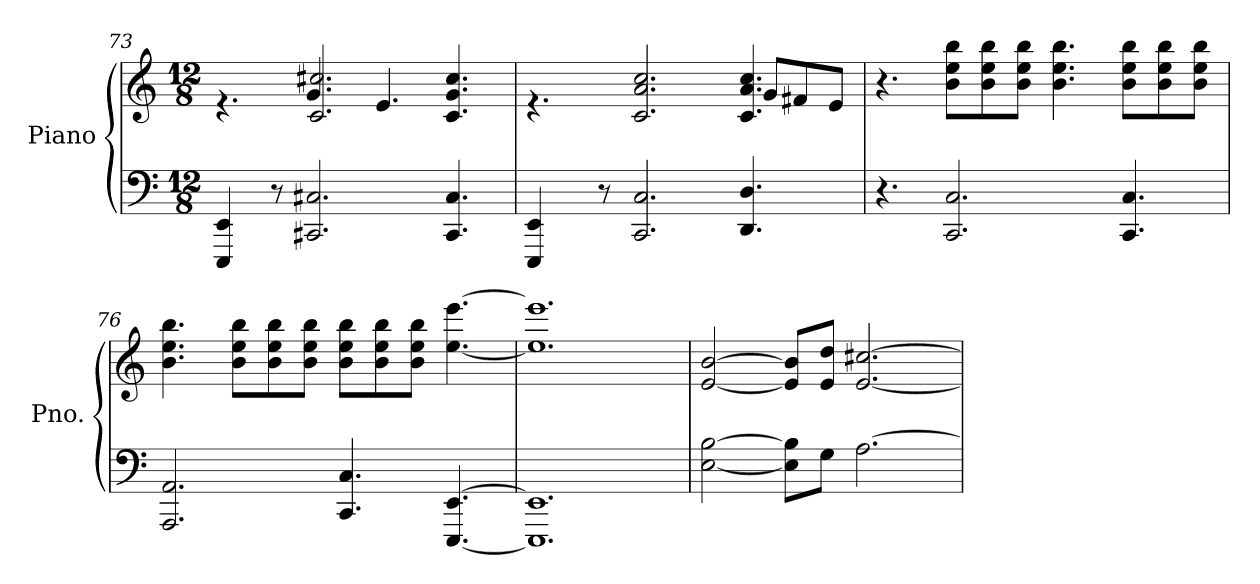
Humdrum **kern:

**kern	**kern
*part1	*part1
*staff2	*staff1
*I"Piano	*
*I'Pno.	*
*clefF4	*clefG2
*k[]	*k[]
*M12/8	*M12/8
=73	=73
*	*^
4EEE/ 4EE/	4.re	4.ryy
8r	.	.
2.CC#X/ 2.C#X/	4.g/	2.c/ 2.cc#X/
.	4.e/	.
4.CC#/ 4.C#/	4.c/ 4.g/ 4.cc#/	4.ryy
=74	=74	=74
4EEE/ 4EE/	4.re	8ryy
*	*v	*v
8r	.
2.CC/ 2.C/	2.c/ 2.a/ 2.cc/
*	*^
4.DD/ 4.D/	4.c/ 4.a/ 4.cc/	8g/L
.	.	8f#X/
.	.	8e/J
*	*v	*v
=75	=75
4.r	4.r
2.CC/ 2.C/	8b\ 8ee\ 8bb\L
.	8b\ 8ee\ 8bb\
.	8b\ 8ee\ 8bb\J
.	4.b\ 4.ee\ 4.bb\
4.CC/ 4.C/	8b\ 8ee\ 8bb\L
.	8b\ 8ee\ 8bb\
.	8b\ 8ee\ 8bb\J
!!LO:PB:g=z
=76	=76
2.AAA/ 2.AA/	4.b\ 4.ee\ 4.bb\
.	8b\ 8ee\ 8bb\L
.	8b\ 8ee\ 8bb\
.	8b\ 8ee\ 8bb\J
4.CC/ 4.C/	8b\ 8ee\ 8bb\L
.	8b\ 8ee\ 8bb\
.	8b\ 8ee\ 8bb\J
[4.EEE/ [4.EE/	[4.ee\ [4.eee\
=77	=77
1.EEE] 1.EE]	1.ee] 1.eee]
=78	=78
[2E\ [2B\	[2e/ [2b/
8E\] 8B\]L	8e/] 8b/]L
8G\J	8e/ 8dd/J
[2.A\	[2.e/ [2.cc#X/
=	=
*-	*-
